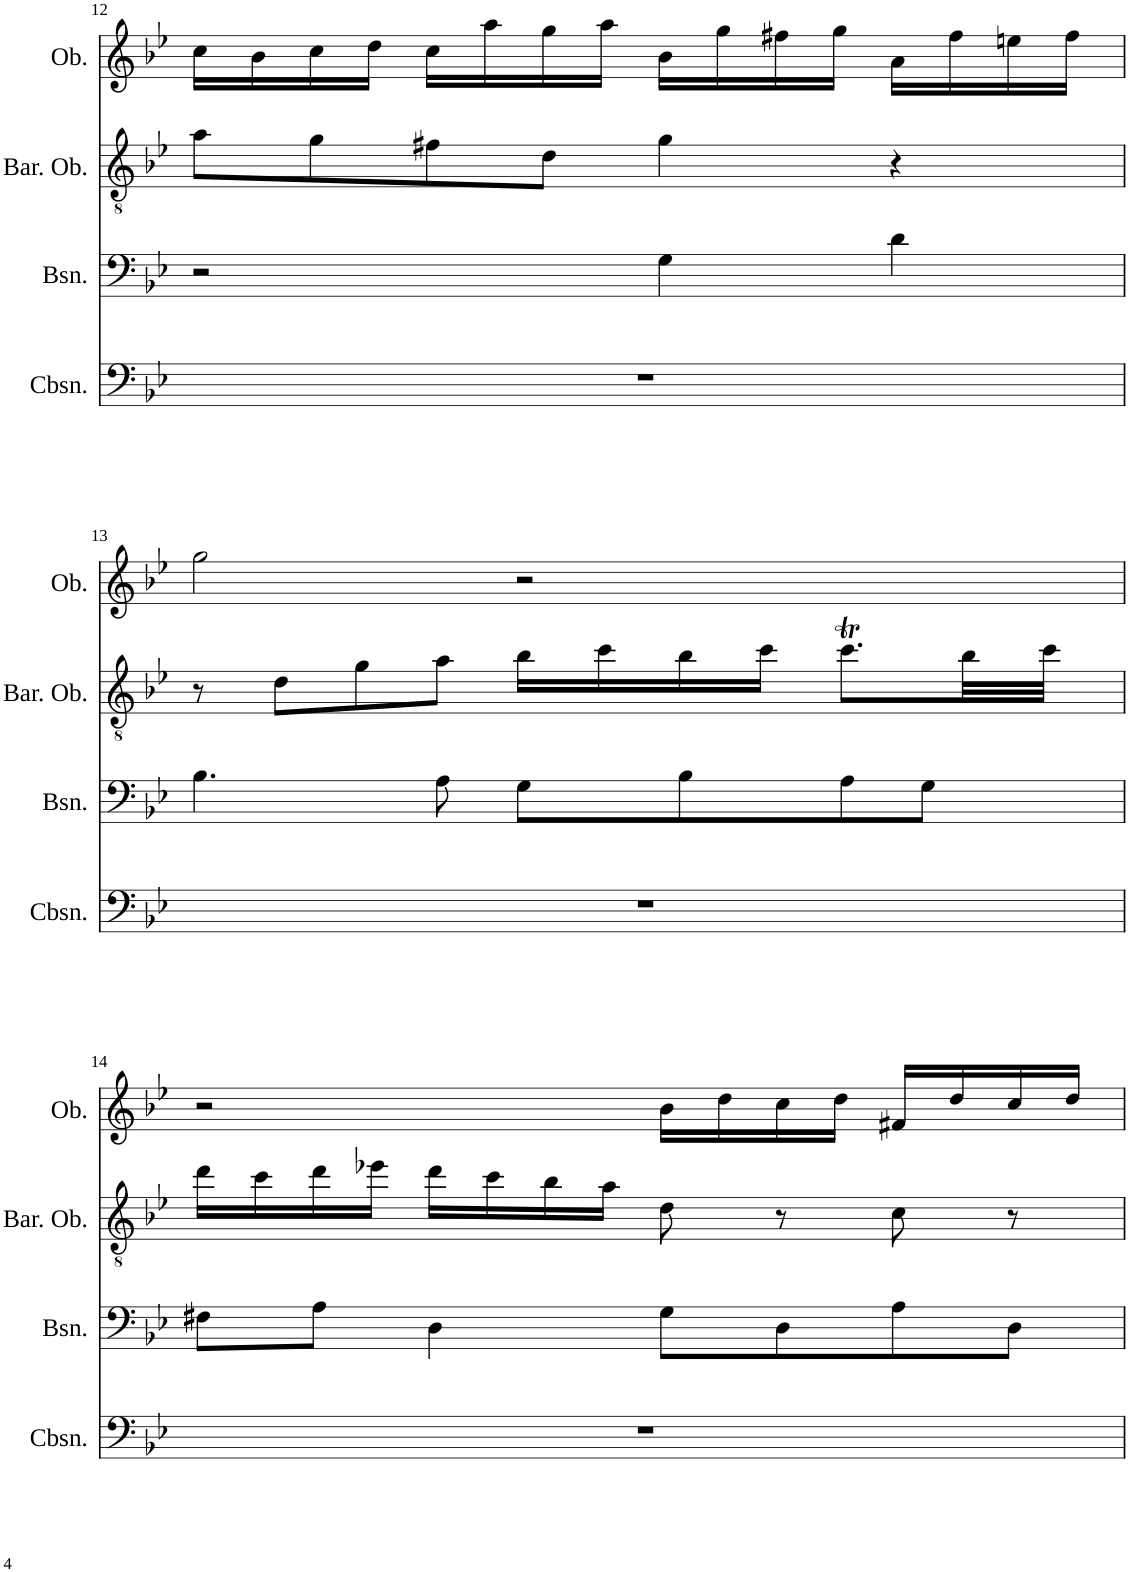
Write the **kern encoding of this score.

**kern	**kern	**kern	**kern
*part4	*part3	*part2	*part1
*staff4	*staff3	*staff2	*staff1
*I"Contrabassoon	*I"Bassoon	*I"Baritone Oboe	*I"Oboe
*I'Cbsn.	*I'Bsn.	*I'Bar. Ob.	*I'Ob.
!!LO:PB:g=z
*clefF4	*clefF4	*clefGv2	*clefG2
*Trd7c12	*	*	*
*k[b-e-]	*k[b-e-]	*k[b-e-]	*k[b-e-]
*M4/4	*M4/4	*M4/4	*M4/4
*met(c)	*met(c)	*met(c)	*met(c)
=12	=12	=12	=12
1r	2r	8a\L	16cc\LL
.	.	.	16b-\
.	.	8g\	16cc\
.	.	.	16dd\JJ
.	.	8f#X\	16cc\LL
.	.	.	16aa\
.	.	8d\J	16gg\
.	.	.	16aa\JJ
.	4G\	4g\	16b-\LL
.	.	.	16gg\
.	.	.	16ff#X\
.	.	.	16gg\JJ
.	4d\	4r	16a\LL
.	.	.	16ff#\
.	.	.	16een\
.	.	.	16ff#\JJ
!!LO:LB:g=z
=13	=13	=13	=13
1r	4.B-\	8r	2gg\
.	.	8d\L	.
.	.	8g\	.
.	8A\	8a\J	.
.	8G\L	16b-\LL	2r
.	.	16cc\	.
.	8B-\	16b-\	.
.	.	16cc\JJ	.
.	8A\	8.ccT\L	.
.	8G\J	.	.
.	.	32b-\LL	.
.	.	32cc\JJJ	.
!!LO:LB:g=z
=14	=14	=14	=14
1r	8F#X\L	16dd\LL	2r
.	.	16cc\	.
.	8A\J	16dd\	.
.	.	16ee-X\JJ	.
.	4D\	16dd\LL	.
.	.	16cc\	.
.	.	16b-\	.
.	.	16a\JJ	.
.	8G\L	8d\	16b-\LL
.	.	.	16dd\
.	8D\	8r	16cc\
.	.	.	16dd\JJ
.	8A\	8c\	16f#X/LL
.	.	.	16dd/
.	8D\J	8r	16cc/
.	.	.	16dd/JJ
=	=	=	=
*-	*-	*-	*-
